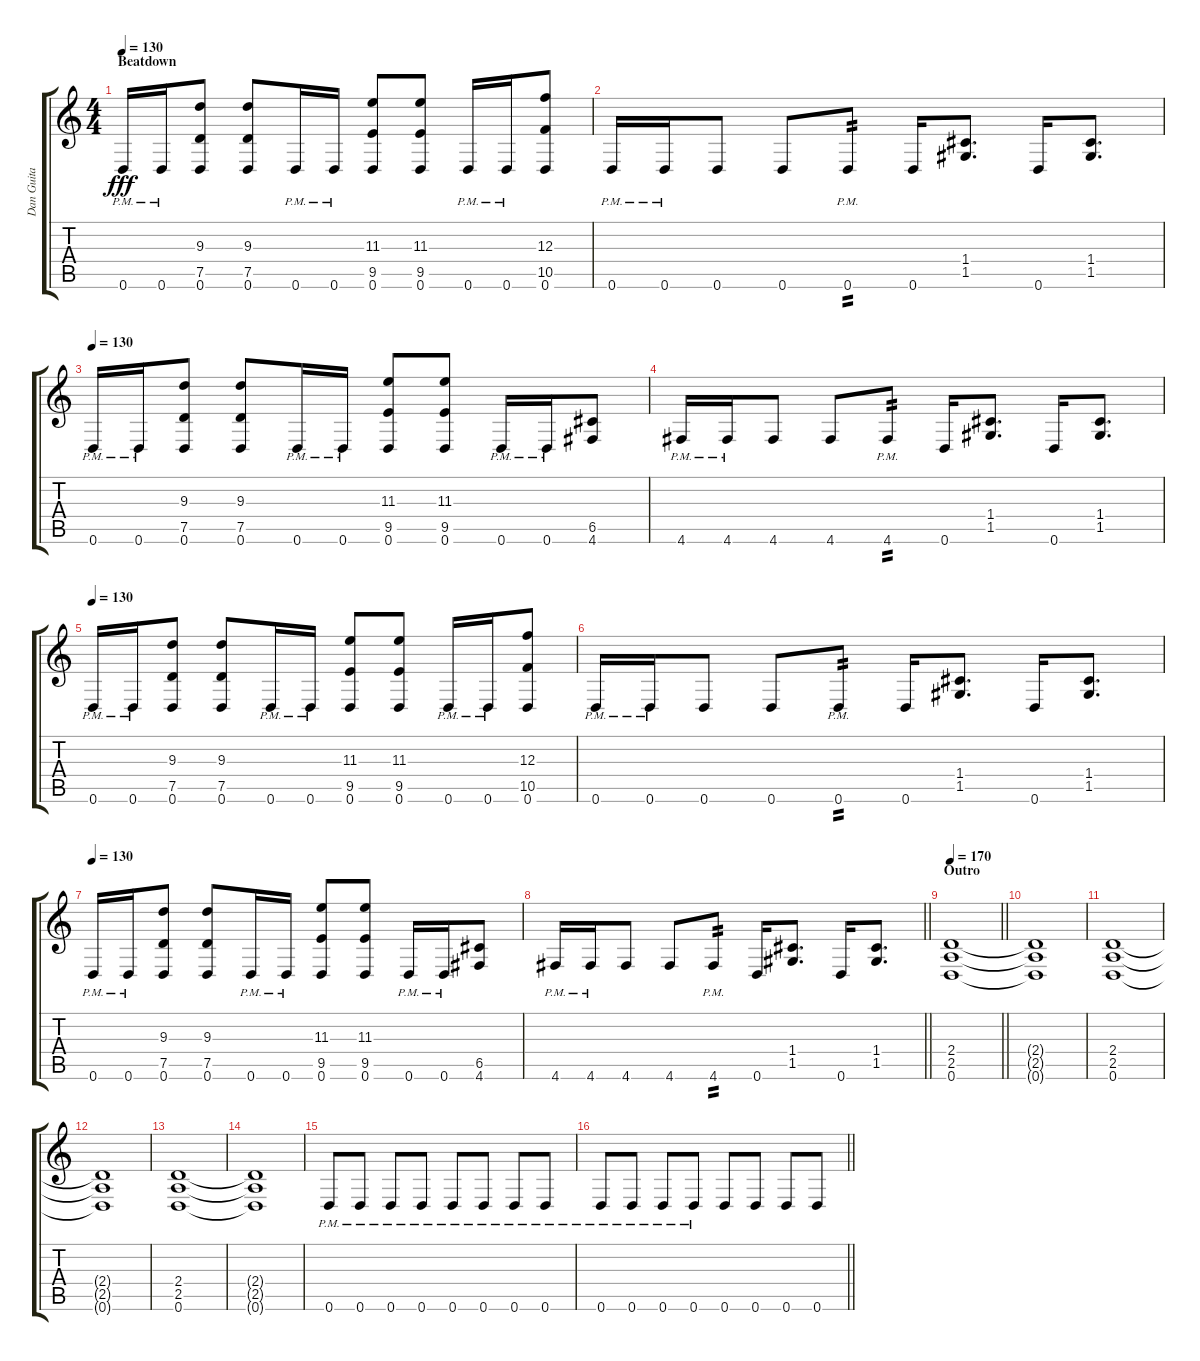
\track (" Dan Guitar" " Dan Guita") {instrument distortionguitar}
\staff {score tabs}
\tuning (D4 A3 F3 C3 G2 D2) {hide}
\ts (4 4)
\section ("" "Beatdown")
\tempo 130
\clef g2
\ks c
0.6{pm}.16{dy fff} 0.6{pm}.16 (9.3 7.5 0.6).8 (9.3 7.5 0.6).8 0.6{pm}.16 0.6{pm}.16 (11.3 9.5 0.6).8 (11.3 9.5 0.6).8 0.6{pm}.16 0.6{pm}.16 (12.3 10.5 0.6).8 |
0.6{pm}.16 0.6{pm}.16 0.6.8 0.6.8 0.6{pm}.8{tp 2} 0.6.16 (1.4 1.5).8{d} 0.6.16 (1.4 1.5).8{d} |
\tempo 130
0.6{pm}.16 0.6{pm}.16 (9.3 7.5 0.6).8 (9.3 7.5 0.6).8 0.6{pm}.16 0.6{pm}.16 (11.3 9.5 0.6).8 (11.3 9.5 0.6).8 0.6{pm}.16 0.6{pm}.16 (6.5 4.6).8 |
4.6{pm}.16 4.6{pm}.16 4.6.8 4.6.8 4.6{pm}.8{tp 2} 0.6.16 (1.4 1.5).8{d} 0.6.16 (1.4 1.5).8{d} |
\tempo 130
0.6{pm}.16 0.6{pm}.16 (9.3 7.5 0.6).8 (9.3 7.5 0.6).8 0.6{pm}.16 0.6{pm}.16 (11.3 9.5 0.6).8 (11.3 9.5 0.6).8 0.6{pm}.16 0.6{pm}.16 (12.3 10.5 0.6).8 |
0.6{pm}.16 0.6{pm}.16 0.6.8 0.6.8 0.6{pm}.8{tp 2} 0.6.16 (1.4 1.5).8{d} 0.6.16 (1.4 1.5).8{d} |
\tempo 130
0.6{pm}.16 0.6{pm}.16 (9.3 7.5 0.6).8 (9.3 7.5 0.6).8 0.6{pm}.16 0.6{pm}.16 (11.3 9.5 0.6).8 (11.3 9.5 0.6).8 0.6{pm}.16 0.6{pm}.16 (6.5 4.6).8 |
\barLineRight lightlight
4.6{pm}.16 4.6{pm}.16 4.6.8 4.6.8 4.6{pm}.8{tp 2} 0.6.16 (1.4 1.5).8{d} 0.6.16 (1.4 1.5).8{d} |
\section ("" "Outro")
\tempo 170
\barLineRight lightlight
(2.4 2.5 0.6).1 |
(2.4{t} 2.5{t} 0.6{t}).1 |
(2.4 2.5 0.6).1 |
(2.4{t} 2.5{t} 0.6{t}).1 |
(2.4 2.5 0.6).1 |
(2.4{t} 2.5{t} 0.6{t}).1 |
0.6{pm}.8 0.6{pm}.8 0.6{pm}.8 0.6{pm}.8 0.6{pm}.8 0.6{pm}.8 0.6{pm}.8 0.6{pm}.8 |
\barLineRight lightlight
0.6{pm}.8 0.6{pm}.8 0.6{pm}.8 0.6{pm}.8 0.6.8 0.6.8 0.6.8 0.6.8
